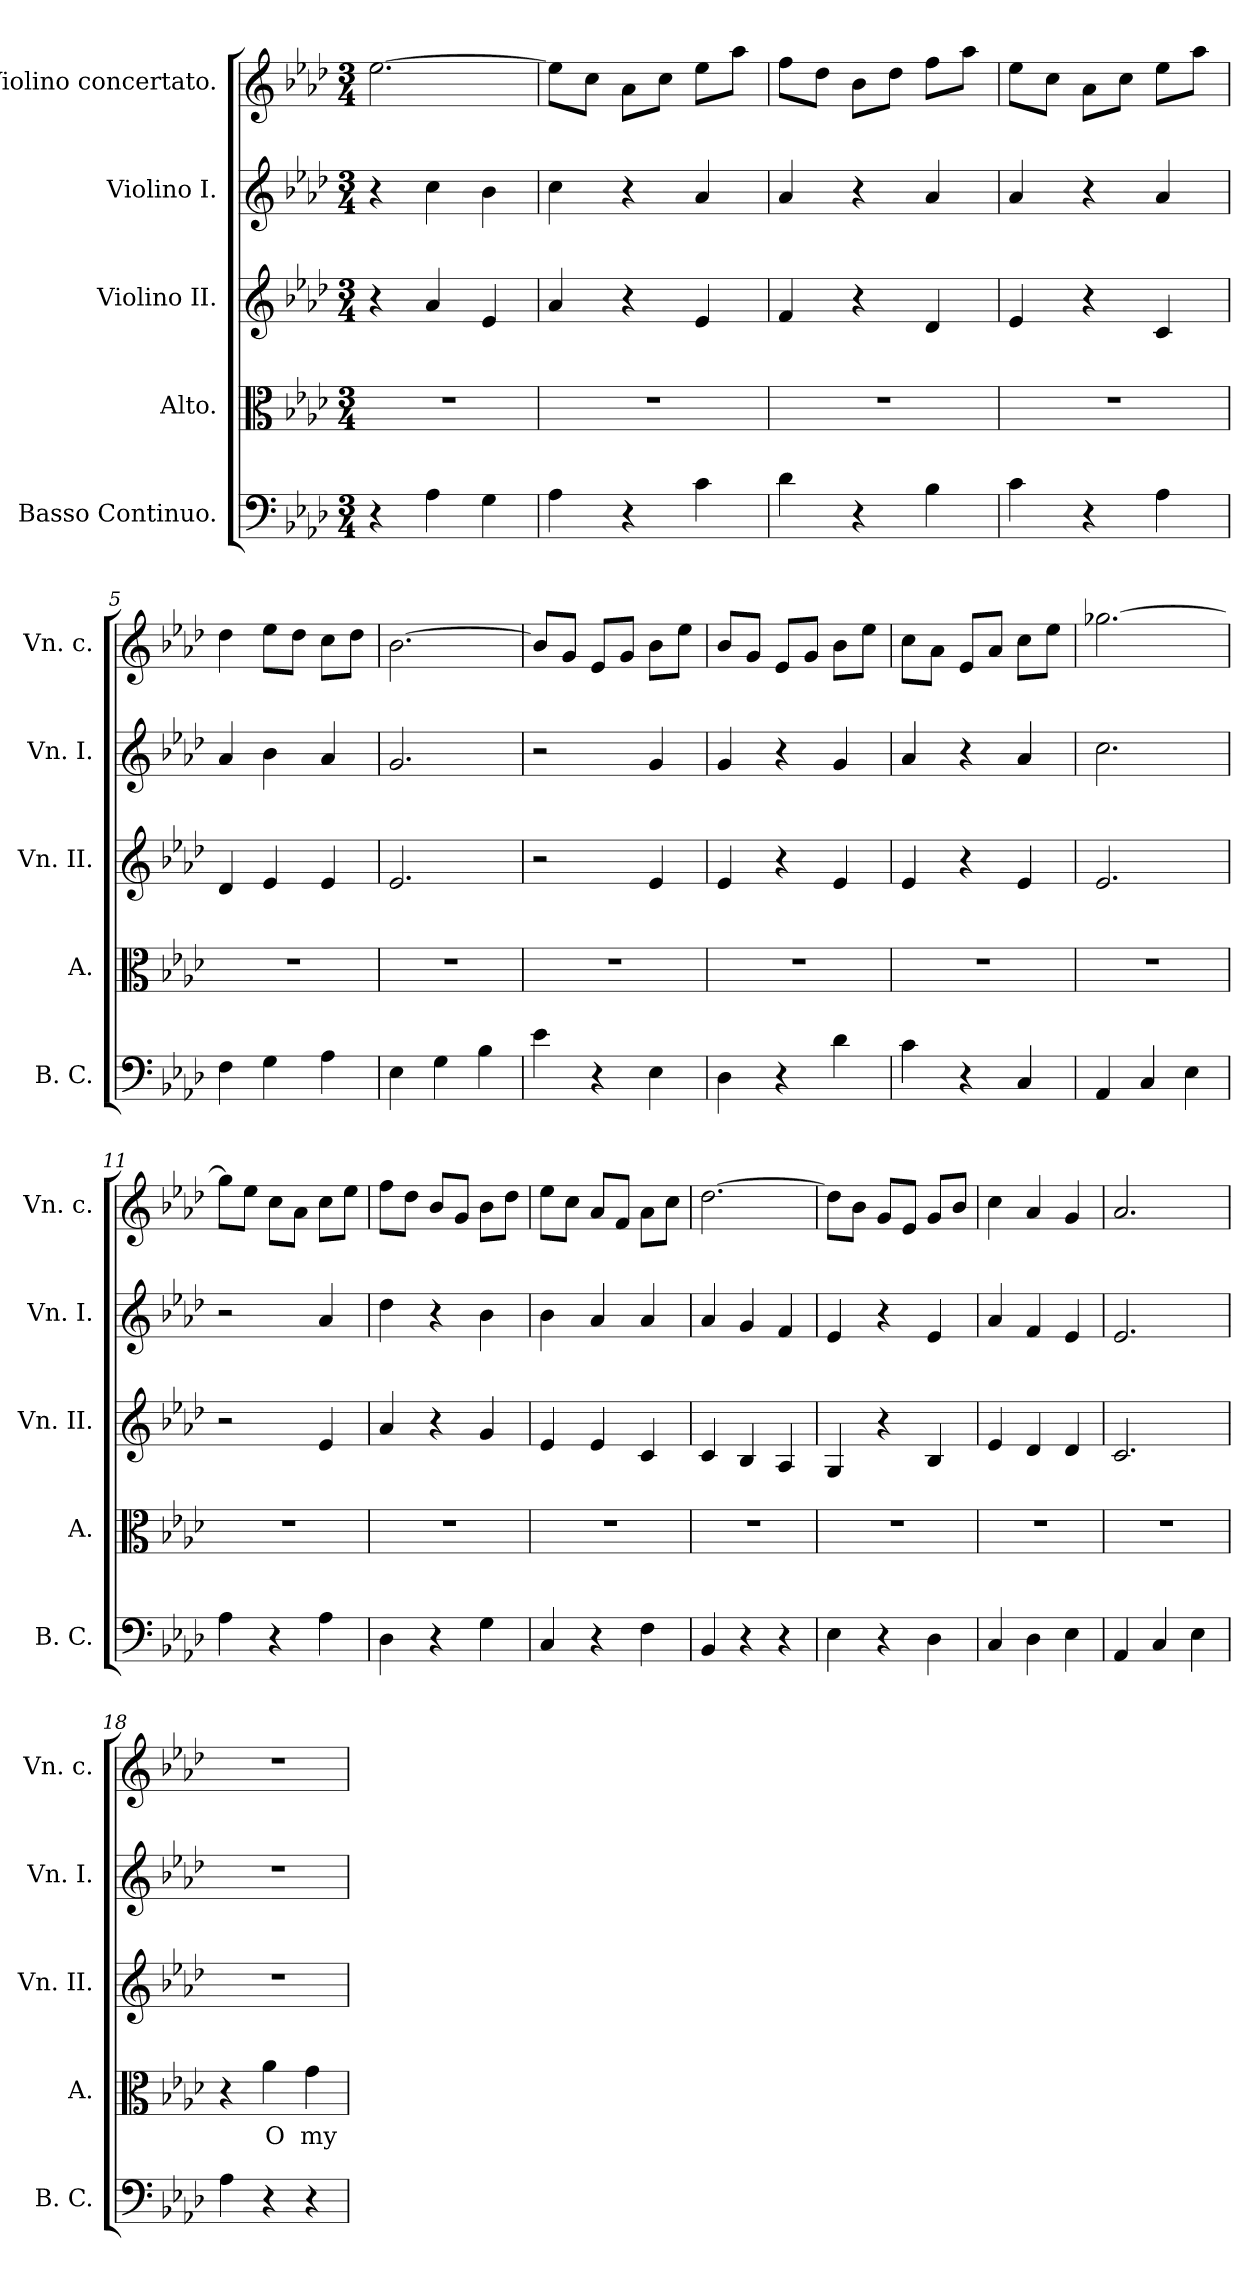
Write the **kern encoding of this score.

**kern	**kern	**text	**kern	**kern	**kern
*part5	*part4	*part4	*part3	*part2	*part1
*staff5	*staff4	*staff4	*staff3	*staff2	*staff1
*I"Basso Continuo.	*I"Alto.	*	*I"Violino II.	*I"Violino I.	*I"Violino concertato.
*I'B. C.	*I'A.	*	*I'Vn. II.	*I'Vn. I.	*I'Vn. c.
*clefF4	*clefC3	*	*clefG2	*clefG2	*clefG2
*k[b-e-a-d-]	*k[b-e-a-d-]	*	*k[b-e-a-d-]	*k[b-e-a-d-]	*k[b-e-a-d-]
*M3/4	*M3/4	*	*M3/4	*M3/4	*M3/4
=1	=1	=1	=1	=1	=1
4r	2.r	.	4r	4r	[2.ee-\
4A-\	.	.	4a-/	4cc\	.
4G\	.	.	4e-/	4b-\	.
=2	=2	=2	=2	=2	=2
4A-\	2.r	.	4a-/	4cc\	8ee-\L]
.	.	.	.	.	8cc\J
4r	.	.	4r	4r	8a-\L
.	.	.	.	.	8cc\J
4c\	.	.	4e-/	4a-/	8ee-\L
.	.	.	.	.	8aa-\J
=3	=3	=3	=3	=3	=3
4d-\	2.r	.	4f/	4a-/	8ff\L
.	.	.	.	.	8dd-\J
4r	.	.	4r	4r	8b-\L
.	.	.	.	.	8dd-\J
4B-\	.	.	4d-/	4a-/	8ff\L
.	.	.	.	.	8aa-\J
=4	=4	=4	=4	=4	=4
4c\	2.r	.	4e-/	4a-/	8ee-\L
.	.	.	.	.	8cc\J
4r	.	.	4r	4r	8a-\L
.	.	.	.	.	8cc\J
4A-\	.	.	4c/	4a-/	8ee-\L
.	.	.	.	.	8aa-\J
=5	=5	=5	=5	=5	=5
4F\	2.r	.	4d-/	4a-/	4dd-\
4G\	.	.	4e-/	4b-\	8ee-\L
.	.	.	.	.	8dd-\J
4A-\	.	.	4e-/	4a-/	8cc\L
.	.	.	.	.	8dd-\J
=6	=6	=6	=6	=6	=6
4E-\	2.r	.	2.e-/	2.g/	[2.b-\
4G\	.	.	.	.	.
4B-\	.	.	.	.	.
=7	=7	=7	=7	=7	=7
4e-\	2.r	.	2r	2r	8b-/L]
.	.	.	.	.	8g/J
4r	.	.	.	.	8e-/L
.	.	.	.	.	8g/J
4E-\	.	.	4e-/	4g/	8b-\L
.	.	.	.	.	8ee-\J
=8	=8	=8	=8	=8	=8
4D-\	2.r	.	4e-/	4g/	8b-/L
.	.	.	.	.	8g/J
4r	.	.	4r	4r	8e-/L
.	.	.	.	.	8g/J
4d-\	.	.	4e-/	4g/	8b-\L
.	.	.	.	.	8ee-\J
=9	=9	=9	=9	=9	=9
4c\	2.r	.	4e-/	4a-/	8cc\L
.	.	.	.	.	8a-\J
4r	.	.	4r	4r	8e-/L
.	.	.	.	.	8a-/J
4C/	.	.	4e-/	4a-/	8cc\L
.	.	.	.	.	8ee-\J
=10	=10	=10	=10	=10	=10
4AA-/	2.r	.	2.e-/	2.cc\	[2.gg-X\
4C/	.	.	.	.	.
4E-\	.	.	.	.	.
=11	=11	=11	=11	=11	=11
4A-\	2.r	.	2r	2r	8gg-\L]
.	.	.	.	.	8ee-\J
4r	.	.	.	.	8cc\L
.	.	.	.	.	8a-\J
4A-\	.	.	4e-/	4a-/	8cc\L
.	.	.	.	.	8ee-\J
=12	=12	=12	=12	=12	=12
4D-\	2.r	.	4a-/	4dd-\	8ff\L
.	.	.	.	.	8dd-\J
4r	.	.	4r	4r	8b-/L
.	.	.	.	.	8g/J
4G\	.	.	4g/	4b-\	8b-\L
.	.	.	.	.	8dd-\J
=13	=13	=13	=13	=13	=13
4C/	2.r	.	4e-/	4b-\	8ee-\L
.	.	.	.	.	8cc\J
4r	.	.	4e-/	4a-/	8a-/L
.	.	.	.	.	8f/J
4F\	.	.	4c/	4a-/	8a-\L
.	.	.	.	.	8cc\J
=14	=14	=14	=14	=14	=14
4BB-/	2.r	.	4c/	4a-/	[2.dd-\
4r	.	.	4B-/	4g/	.
4r	.	.	4A-/	4f/	.
=15	=15	=15	=15	=15	=15
4E-\	2.r	.	4G/	4e-/	8dd-\L]
.	.	.	.	.	8b-\J
4r	.	.	4r	4r	8g/L
.	.	.	.	.	8e-/J
4D-\	.	.	4B-/	4e-/	8g/L
.	.	.	.	.	8b-/J
=16	=16	=16	=16	=16	=16
4C/	2.r	.	4e-/	4a-/	4cc\
4D-\	.	.	4d-/	4f/	4a-/
4E-\	.	.	4d-/	4e-/	4g/
=17	=17	=17	=17	=17	=17
4AA-/	2.r	.	2.c/	2.e-/	2.a-/
4C/	.	.	.	.	.
4E-\	.	.	.	.	.
=18	=18	=18	=18	=18	=18
4A-\	4r	.	2.r	2.r	2.r
!	!	!LO:LY:b	!	!	!
4r	4a-\	O	.	.	.
!	!	!LO:LY:b	!	!	!
4r	4g\	my	.	.	.
=	=	=	=	=	=
*-	*-	*-	*-	*-	*-
